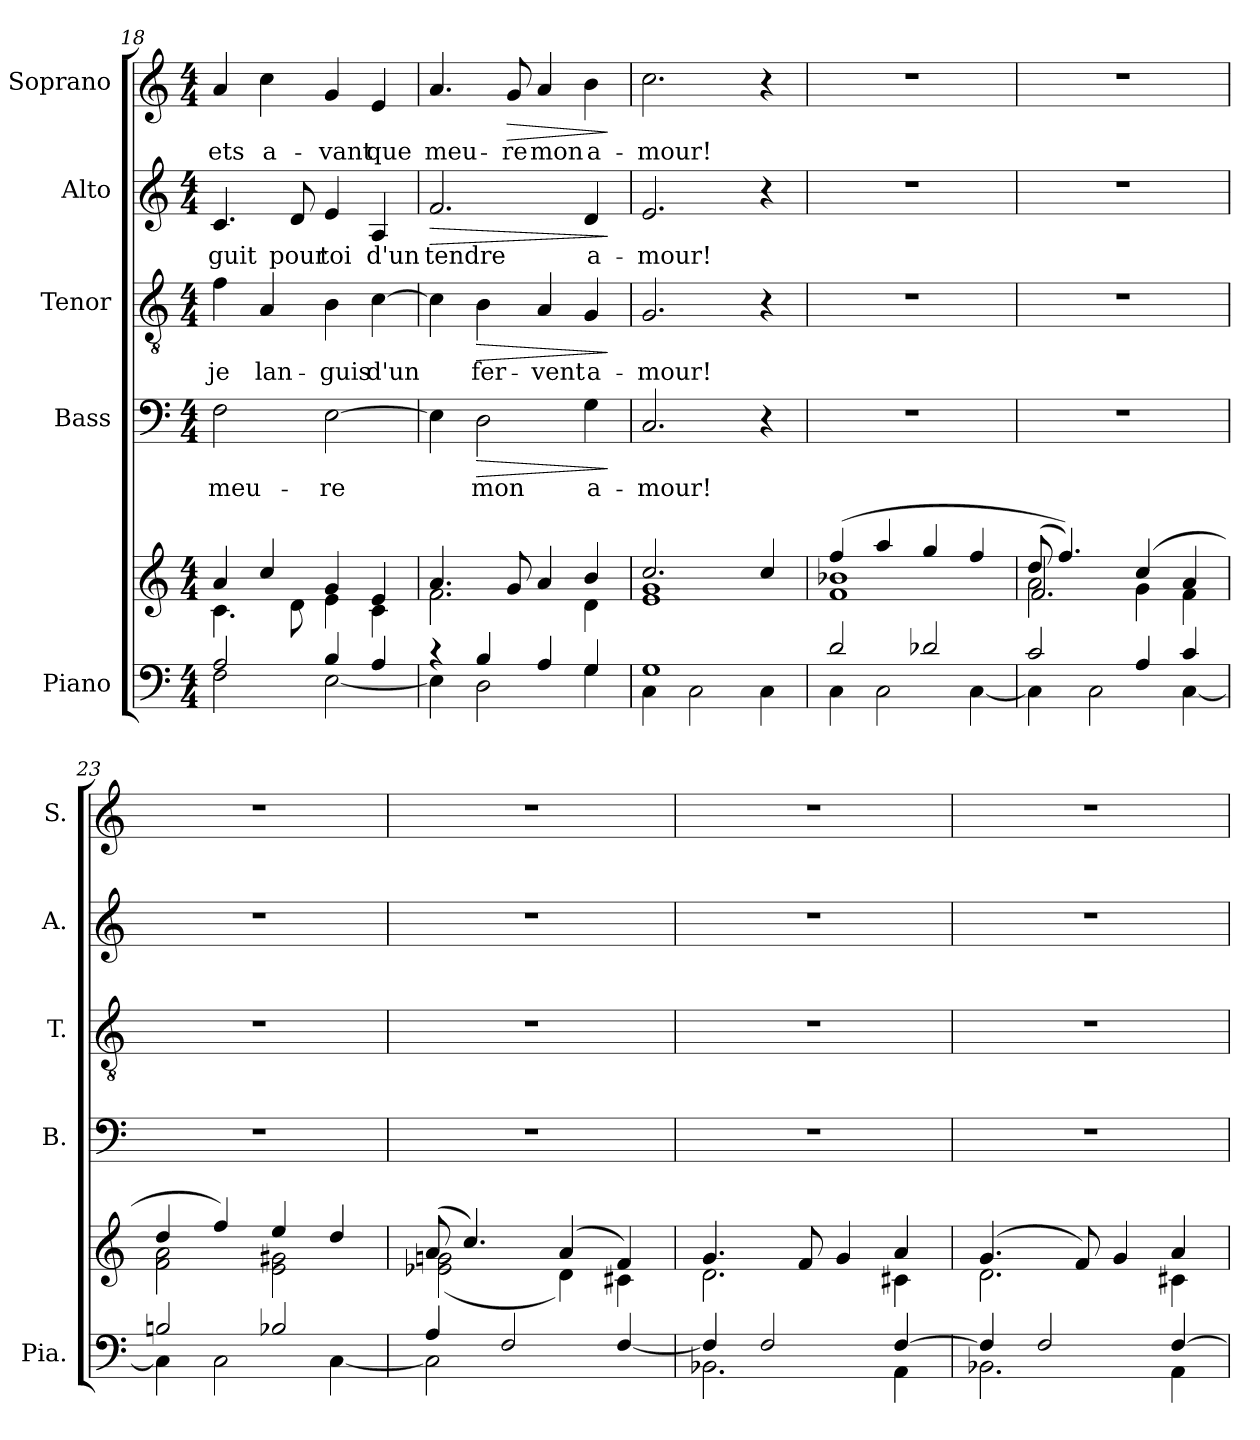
**kern	**kern	**kern	**text	**dynam	**kern	**text	**dynam	**kern	**text	**dynam	**kern	**text	**dynam
*part5	*part5	*part4	*part4	*part4	*part3	*part3	*part3	*part2	*part2	*part2	*part1	*part1	*part1
*staff6	*staff5	*staff4	*staff4	*staff4	*staff3	*staff3	*staff3	*staff2	*staff2	*staff2	*staff1	*staff1	*staff1
*I"Piano	*	*I"Bass	*	*	*I"Tenor	*	*	*I"Alto	*	*	*I"Soprano	*	*
*I'Pia.	*	*I'B.	*	*	*I'T.	*	*	*I'A.	*	*	*I'S.	*	*
*clefF4	*clefG2	*clefF4	*	*	*clefGv2	*	*	*clefG2	*	*	*clefG2	*	*
*k[]	*k[]	*k[]	*	*	*k[]	*	*	*k[]	*	*	*k[]	*	*
*M4/4	*M4/4	*M4/4	*	*	*M4/4	*	*	*M4/4	*	*	*M4/4	*	*
=18	=18	=18	=18	=18	=18	=18	=18	=18	=18	=18	=18	=18	=18
*^	*^	*	*	*	*	*	*	*	*	*	*	*	*
!	!	!	!	!	!LO:LY:b	!	!	!LO:LY:b	!	!	!LO:LY:b	!	!	!LO:LY:b	!
2A/	2F\	4a/	4.c\	2F\	meu-	.	4f\	je	.	4.c/	-guit	.	4a/	-ets	.
!	!	!	!	!	!	!	!	!LO:LY:b	!	!	!	!	!	!LO:LY:b	!
.	.	4cc/	.	.	.	.	4A/	lan-	.	.	.	.	4cc\	a-	.
!	!	!	!	!	!	!	!	!	!	!	!LO:LY:b	!	!	!	!
.	.	.	8d\	.	.	.	.	.	.	8d/	pour	.	.	.	.
!	!	!	!	!	!LO:LY:b	!	!	!LO:LY:b	!	!	!LO:LY:b	!	!	!LO:LY:b	!
4B/	[2E\	4g/	4e\	[2E\	-re	.	4B\	-guis	.	4e/	toi	.	4g/	-vant	.
!	!	!	!	!	!	!	!	!LO:LY:b	!	!	!LO:LY:b	!	!	!LO:LY:b	!
4A/	.	4e/	4c\	.	.	.	[4c\	d'un	.	4A/	d'un	.	4e/	que	.
!!LO:LB:g=z
=19	=19	=19	=19	=19	=19	=19	=19	=19	=19	=19	=19	=19	=19	=19	=19
!	!	!	!	!	!	!	!	!	!	!	!LO:LY:b	!LO:HP:b	!	!LO:LY:b	!
4r	4E\]	4.a/	2.f\	4E\]	.	.	4c\]	.	.	2.f/	tendre	>	4.a/	meu-	.
!	!	!	!	!	!LO:LY:b	!LO:HP:b	!	!LO:LY:b	!LO:HP:b	!	!	!	!	!	!
4B/	2D\	.	.	2D\	mon	>	4B\	fer-	>	.	.	.	.	.	.
!	!	!	!	!	!	!	!	!	!	!	!	!	!	!LO:LY:b	!LO:HP:b
.	.	8g/	.	.	.	.	.	.	.	.	.	.	8g/	-re	>
!	!	!	!	!	!	!	!	!LO:LY:b	!	!	!	!	!	!LO:LY:b	!
4A/	.	4a/	.	.	.	.	4A/	-vent	.	.	.	.	4a/	mon	.
!	!	!	!	!	!LO:LY:b	!	!	!LO:LY:b	!	!	!LO:LY:b	!	!	!LO:LY:b	!
4G/	4G\	4b/	4d\	4G\	a-	.	4G/	a-	.	4d/	a-	.	4b\	a-	.
*v	*v	*	*	*	*	*	*	*	*	*	*	*	*	*	*
*	*v	*v	*	*	*	*	*	*	*	*	*	*	*	*
.	.	.	.	]	.	.	]	.	.	]	.	.	]
=20	=20	=20	=20	=20	=20	=20	=20	=20	=20	=20	=20	=20	=20
*^	*^	*	*	*	*	*	*	*	*	*	*	*	*
!	!	!	!	!	!LO:LY:b	!	!	!LO:LY:b	!	!	!LO:LY:b	!	!	!LO:LY:b	!
1G	4C\	2.cc/	1e 1g	2.C/	-mour!	.	2.G/	-mour!	.	2.e/	-mour!	.	2.cc\	-mour!	.
.	2C\	.	.	.	.	.	.	.	.	.	.	.	.	.	.
.	4C\	4cc/	.	4r	.	.	4r	.	.	4r	.	.	4r	.	.
=21	=21	=21	=21	=21	=21	=21	=21	=21	=21	=21	=21	=21	=21	=21	=21
2d/	4C\	(>4ff/	1f 1b-X	1r	.	.	1r	.	.	1r	.	.	1r	.	.
.	2C\	4aa/	.	.	.	.	.	.	.	.	.	.	.	.	.
2d-X/	.	4gg/	.	.	.	.	.	.	.	.	.	.	.	.	.
.	[4C\	4ff/	.	.	.	.	.	.	.	.	.	.	.	.	.
=22	=22	=22	=22	=22	=22	=22	=22	=22	=22	=22	=22	=22	=22	=22	=22
*	*	*	*^	*	*	*	*	*	*	*	*	*	*	*	*
2c/	4C\]	(>8dd/	2a\	2.f/	1r	.	.	1r	.	.	1r	.	.	1r	.	.
.	.	4.ff/))	.	.	.	.	.	.	.	.	.	.	.	.	.	.
.	2C\	.	.	.	.	.	.	.	.	.	.	.	.	.	.	.
4A/	.	(>4cc/	4g\	.	.	.	.	.	.	.	.	.	.	.	.	.
4c/	[4C\	4a/	4f\	4ryy	.	.	.	.	.	.	.	.	.	.	.	.
*	*	*	*v	*v	*	*	*	*	*	*	*	*	*	*	*	*
=23	=23	=23	=23	=23	=23	=23	=23	=23	=23	=23	=23	=23	=23	=23	=23
2Bn/	4C\]	4dd/	2f\ 2a\	1r	.	.	1r	.	.	1r	.	.	1r	.	.
.	2C\	4ff/)	.	.	.	.	.	.	.	.	.	.	.	.	.
2B-X/	.	4ee/	2e\ 2g#X\	.	.	.	.	.	.	.	.	.	.	.	.
.	[4C\	4dd/	.	.	.	.	.	.	.	.	.	.	.	.	.
=24	=24	=24	=24	=24	=24	=24	=24	=24	=24	=24	=24	=24	=24	=24	=24
4A/	2C\]	(>8a/	(<2e-X\ 2gn\	1r	.	.	1r	.	.	1r	.	.	1r	.	.
.	.	4.cc/)	.	.	.	.	.	.	.	.	.	.	.	.	.
2F/	.	.	.	.	.	.	.	.	.	.	.	.	.	.	.
.	2ryy	(>4a/	4d\)	.	.	.	.	.	.	.	.	.	.	.	.
[4F/	.	4f/)	4c#X\	.	.	.	.	.	.	.	.	.	.	.	.
=25	=25	=25	=25	=25	=25	=25	=25	=25	=25	=25	=25	=25	=25	=25	=25
4F/]	2.BB-X\	4.g/	2.d\	1r	.	.	1r	.	.	1r	.	.	1r	.	.
2F/	.	.	.	.	.	.	.	.	.	.	.	.	.	.	.
.	.	8f/	.	.	.	.	.	.	.	.	.	.	.	.	.
.	.	4g/	.	.	.	.	.	.	.	.	.	.	.	.	.
[4F/	4AA\	4a/	4c#X\	.	.	.	.	.	.	.	.	.	.	.	.
=26	=26	=26	=26	=26	=26	=26	=26	=26	=26	=26	=26	=26	=26	=26	=26
4F/]	2.BB-X\	(>4.g/	2.d\	1r	.	.	1r	.	.	1r	.	.	1r	.	.
2F/	.	.	.	.	.	.	.	.	.	.	.	.	.	.	.
.	.	8f/)	.	.	.	.	.	.	.	.	.	.	.	.	.
.	.	4g/	.	.	.	.	.	.	.	.	.	.	.	.	.
[4F/	4AA\	4a/	4c#X\	.	.	.	.	.	.	.	.	.	.	.	.
*v	*v	*	*	*	*	*	*	*	*	*	*	*	*	*	*
*	*v	*v	*	*	*	*	*	*	*	*	*	*	*	*
=	=	=	=	=	=	=	=	=	=	=	=	=	=
*-	*-	*-	*-	*-	*-	*-	*-	*-	*-	*-	*-	*-	*-
